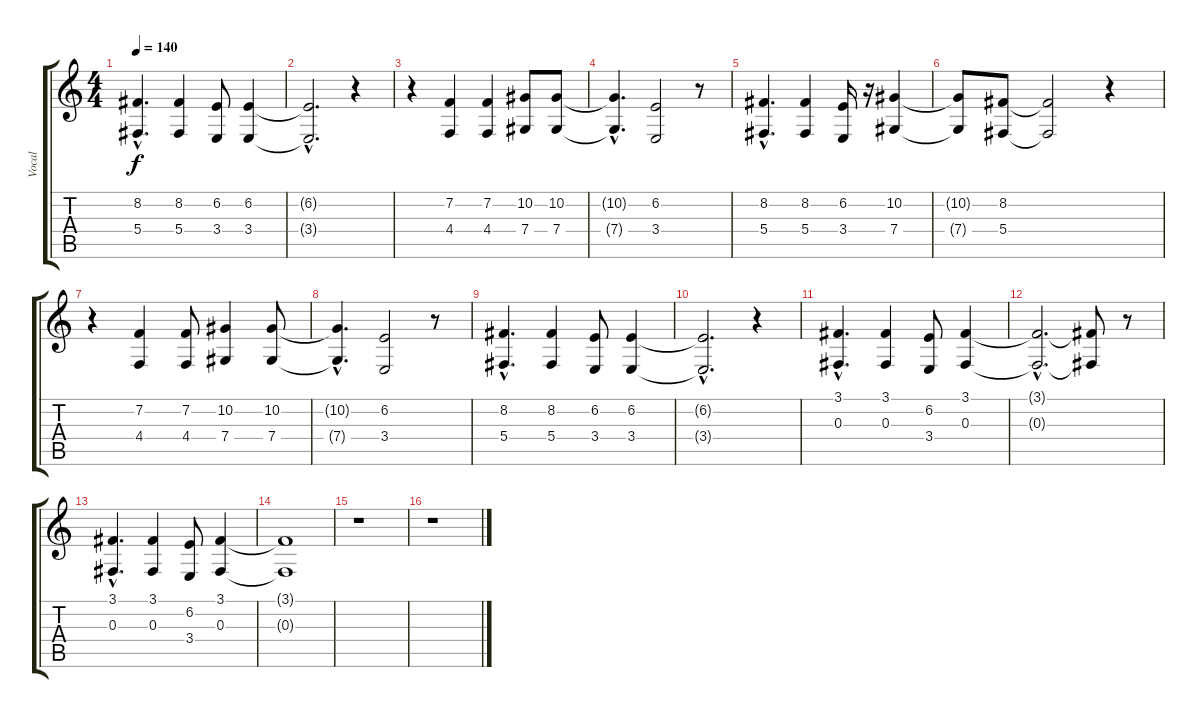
\track ("Vocal" "Vocal") {instrument altosax}
\staff {score tabs}
\tuning (Eb4 Bb3 Gb3 Db3 Ab2 Eb2) {hide}
\ts (4 4)
\tempo 140
\clef g2
\ks c
(8.2{hac} 5.4{hac}).4{d dy f} (8.2 5.4).4 (6.2 3.4).8 (6.2 3.4).4 |
(6.2{hac t} 3.4{hac t}).2{d} r.4 |
r.4 (7.2 4.4).4 (7.2 4.4).4 (10.2 7.4).8 (10.2 7.4).8 |
(10.2{hac t} 7.4{hac t}).4{d} (6.2 3.4).2 r.8 |
(8.2{hac} 5.4{hac}).4{d} (8.2 5.4).4 (6.2 3.4).16 r.16 (10.2 7.4).4 |
(10.2{t} 7.4{t}).8 (8.2 5.4).8 (8.2{t} 5.4{t}).2 r.4 |
r.4 (7.2 4.4).4 (7.2 4.4).8 (10.2 7.4).4 (10.2 7.4).8 |
(10.2{hac t} 7.4{hac t}).4{d} (6.2 3.4).2 r.8 |
(8.2{hac} 5.4{hac}).4{d} (8.2 5.4).4 (6.2 3.4).8 (6.2 3.4).4 |
(6.2{hac t} 3.4{hac t}).2{d} r.4 |
(3.1{hac} 0.3{hac}).4{d} (3.1 0.3).4 (6.2 3.4).8 (3.1 0.3).4 |
(3.1{hac t} 0.3{hac t}).2{d} (3.1{t} 0.3{t}).8 r.8 |
(3.1{hac} 0.3{hac}).4{d} (3.1 0.3).4 (6.2 3.4).8 (3.1 0.3).4 |
(3.1{t} 0.3{t}).1 |
r.1 |
r.1
